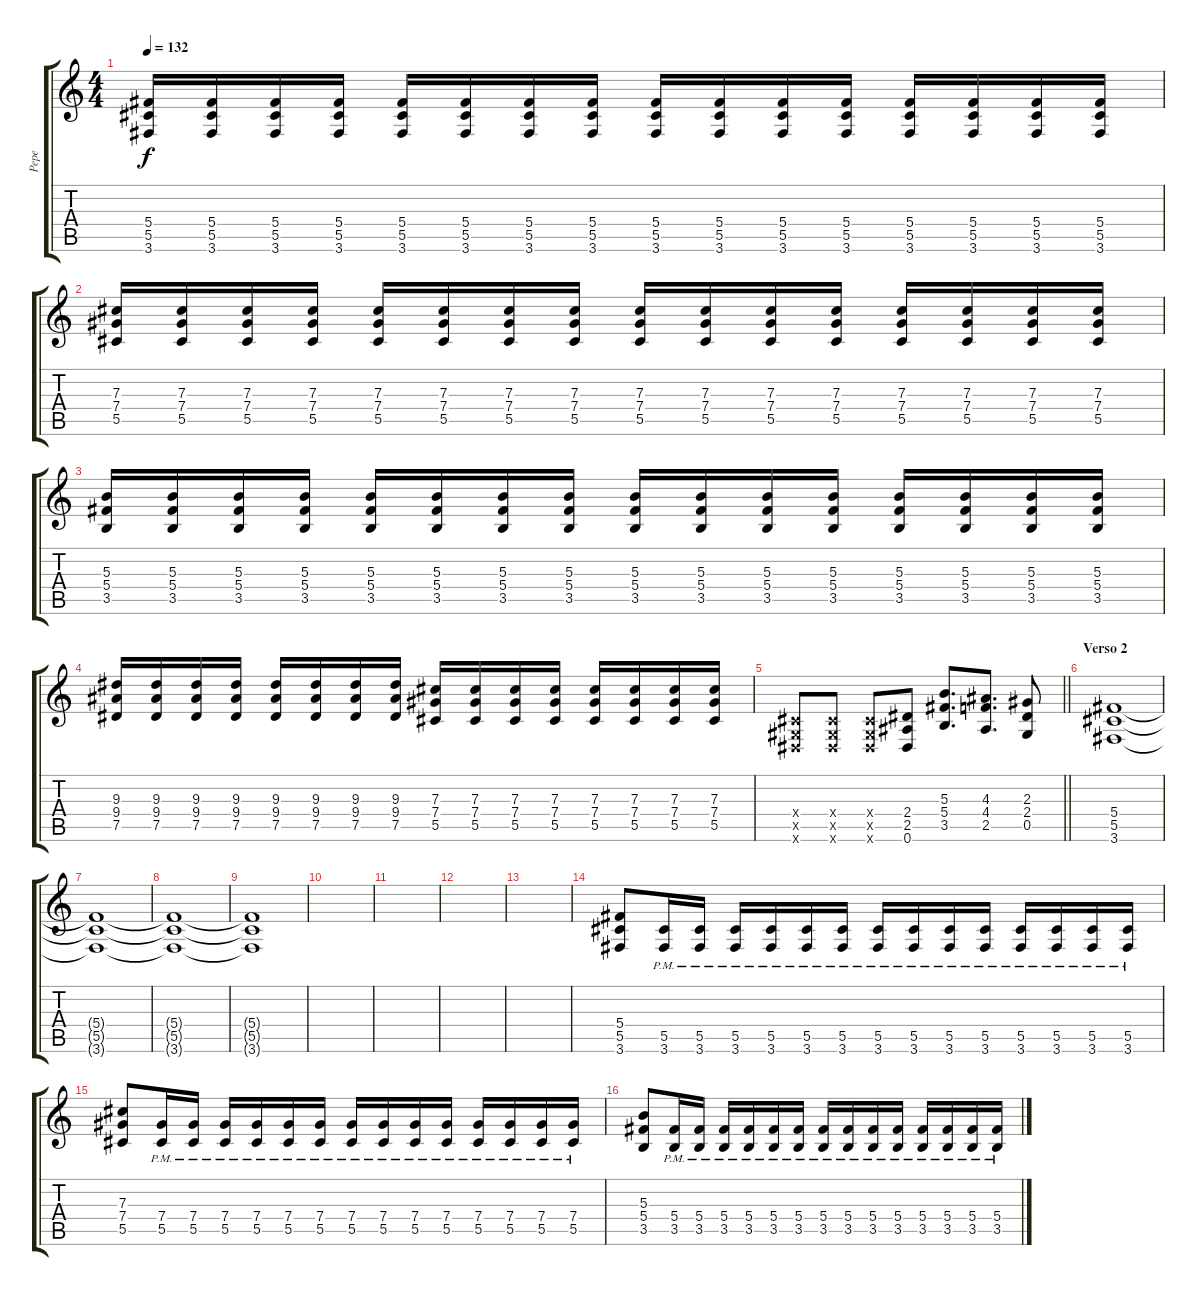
\track ("Pepe" "Pepe") {instrument distortionguitar}
\staff {score tabs}
\tuning (Eb4 Bb3 Gb3 Db3 Ab2 Eb2) {hide}
\ts (4 4)
\tempo 132
\clef g2
\ks c
(5.4 5.5 3.6).16{dy f} (5.4 5.5 3.6).16 (5.4 5.5 3.6).16 (5.4 5.5 3.6).16 (5.4 5.5 3.6).16 (5.4 5.5 3.6).16 (5.4 5.5 3.6).16 (5.4 5.5 3.6).16 (5.4 5.5 3.6).16 (5.4 5.5 3.6).16 (5.4 5.5 3.6).16 (5.4 5.5 3.6).16 (5.4 5.5 3.6).16 (5.4 5.5 3.6).16 (5.4 5.5 3.6).16 (5.4 5.5 3.6).16 |
(7.3 7.4 5.5).16 (7.3 7.4 5.5).16 (7.3 7.4 5.5).16 (7.3 7.4 5.5).16 (7.3 7.4 5.5).16 (7.3 7.4 5.5).16 (7.3 7.4 5.5).16 (7.3 7.4 5.5).16 (7.3 7.4 5.5).16 (7.3 7.4 5.5).16 (7.3 7.4 5.5).16 (7.3 7.4 5.5).16 (7.3 7.4 5.5).16 (7.3 7.4 5.5).16 (7.3 7.4 5.5).16 (7.3 7.4 5.5).16 |
(5.3 5.4 3.5).16 (5.3 5.4 3.5).16 (5.3 5.4 3.5).16 (5.3 5.4 3.5).16 (5.3 5.4 3.5).16 (5.3 5.4 3.5).16 (5.3 5.4 3.5).16 (5.3 5.4 3.5).16 (5.3 5.4 3.5).16 (5.3 5.4 3.5).16 (5.3 5.4 3.5).16 (5.3 5.4 3.5).16 (5.3 5.4 3.5).16 (5.3 5.4 3.5).16 (5.3 5.4 3.5).16 (5.3 5.4 3.5).16 |
(9.3 9.4 7.5).16 (9.3 9.4 7.5).16 (9.3 9.4 7.5).16 (9.3 9.4 7.5).16 (9.3 9.4 7.5).16 (9.3 9.4 7.5).16 (9.3 9.4 7.5).16 (9.3 9.4 7.5).16 (7.3 7.4 5.5).16 (7.3 7.4 5.5).16 (7.3 7.4 5.5).16 (7.3 7.4 5.5).16 (7.3 7.4 5.5).16 (7.3 7.4 5.5).16 (7.3 7.4 5.5).16 (7.3 7.4 5.5).16 |
\barLineRight lightlight
(0.4{x} 0.5{x} 0.6{x}).8 (0.4{x} 0.5{x} 0.6{x}).8 (0.4{x} 0.5{x} 0.6{x}).8 (2.4 2.5 0.6).8 (5.3 5.4 3.5).8{d} (4.3 4.4 2.5).8{d} (2.3 2.4 0.5).8 |
\section ("" "Verso 2")
(5.4 5.5 3.6).1{volume 3} |
(5.4{t} 5.5{t} 3.6{t}).1 |
(5.4{t} 5.5{t} 3.6{t}).1 |
(5.4{t} 5.5{t} 3.6{t}).1 |
|
|
|
|
(5.4 5.5 3.6).8{volume 12} (5.5{pm} 3.6{pm}).16 (5.5{pm} 3.6{pm}).16 (5.5{pm} 3.6{pm}).16 (5.5{pm} 3.6{pm}).16 (5.5{pm} 3.6{pm}).16 (5.5{pm} 3.6{pm}).16 (5.5{pm} 3.6{pm}).16 (5.5{pm} 3.6{pm}).16 (5.5{pm} 3.6{pm}).16 (5.5{pm} 3.6{pm}).16 (5.5{pm} 3.6{pm}).16 (5.5{pm} 3.6{pm}).16 (5.5{pm} 3.6{pm}).16 (5.5{pm} 3.6{pm}).16 |
(7.3 7.4 5.5).8 (7.4{pm} 5.5{pm}).16 (7.4{pm} 5.5{pm}).16 (7.4{pm} 5.5{pm}).16 (7.4{pm} 5.5{pm}).16 (7.4{pm} 5.5{pm}).16 (7.4{pm} 5.5{pm}).16 (7.4{pm} 5.5{pm}).16 (7.4{pm} 5.5{pm}).16 (7.4{pm} 5.5{pm}).16 (7.4{pm} 5.5{pm}).16 (7.4{pm} 5.5{pm}).16 (7.4{pm} 5.5{pm}).16 (7.4{pm} 5.5{pm}).16 (7.4{pm} 5.5{pm}).16 |
(5.3 5.4 3.5).8 (5.4{pm} 3.5{pm}).16 (5.4{pm} 3.5{pm}).16 (5.4{pm} 3.5{pm}).16 (5.4{pm} 3.5{pm}).16 (5.4{pm} 3.5{pm}).16 (5.4{pm} 3.5{pm}).16 (5.4{pm} 3.5{pm}).16 (5.4{pm} 3.5{pm}).16 (5.4{pm} 3.5{pm}).16 (5.4{pm} 3.5{pm}).16 (5.4{pm} 3.5{pm}).16 (5.4{pm} 3.5{pm}).16 (5.4{pm} 3.5{pm}).16 (5.4{pm} 3.5{pm}).16
